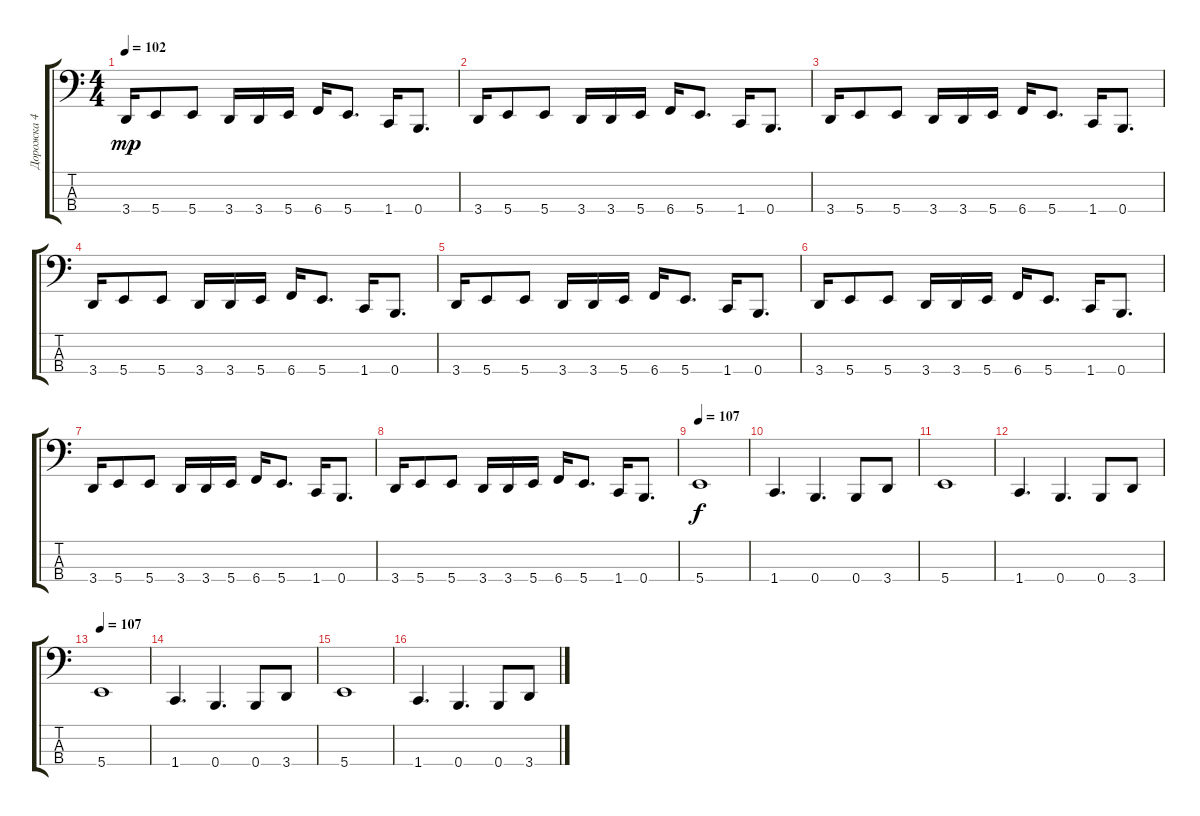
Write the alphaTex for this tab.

\track ("Дорожка 4" "Дорожка 4") {instrument slapbass2}
\staff {score tabs}
\tuning (D2 A1 E1 B0) {hide}
\ts (4 4)
\tempo 102
\clef f4
\ks c
3.4.16{dy mp} 5.4.8 5.4.8 3.4.16 3.4.16 5.4.16 6.4.16 5.4.8{d} 1.4.16 0.4.8{d} |
3.4.16 5.4.8 5.4.8 3.4.16 3.4.16 5.4.16 6.4.16 5.4.8{d} 1.4.16 0.4.8{d} |
3.4.16 5.4.8 5.4.8 3.4.16 3.4.16 5.4.16 6.4.16 5.4.8{d} 1.4.16 0.4.8{d} |
3.4.16 5.4.8 5.4.8 3.4.16 3.4.16 5.4.16 6.4.16 5.4.8{d} 1.4.16 0.4.8{d} |
3.4.16 5.4.8 5.4.8 3.4.16 3.4.16 5.4.16 6.4.16 5.4.8{d} 1.4.16 0.4.8{d} |
3.4.16 5.4.8 5.4.8 3.4.16 3.4.16 5.4.16 6.4.16 5.4.8{d} 1.4.16 0.4.8{d} |
3.4.16 5.4.8 5.4.8 3.4.16 3.4.16 5.4.16 6.4.16 5.4.8{d} 1.4.16 0.4.8{d} |
3.4.16 5.4.8 5.4.8 3.4.16 3.4.16 5.4.16 6.4.16 5.4.8{d} 1.4.16 0.4.8{d} |
\tempo 107
5.4.1{dy f} |
1.4.4{d} 0.4.4{d} 0.4.8 3.4.8 |
5.4.1 |
1.4.4{d} 0.4.4{d} 0.4.8 3.4.8 |
\tempo 107
5.4.1 |
1.4.4{d} 0.4.4{d} 0.4.8 3.4.8 |
5.4.1 |
1.4.4{d} 0.4.4{d} 0.4.8 3.4.8
